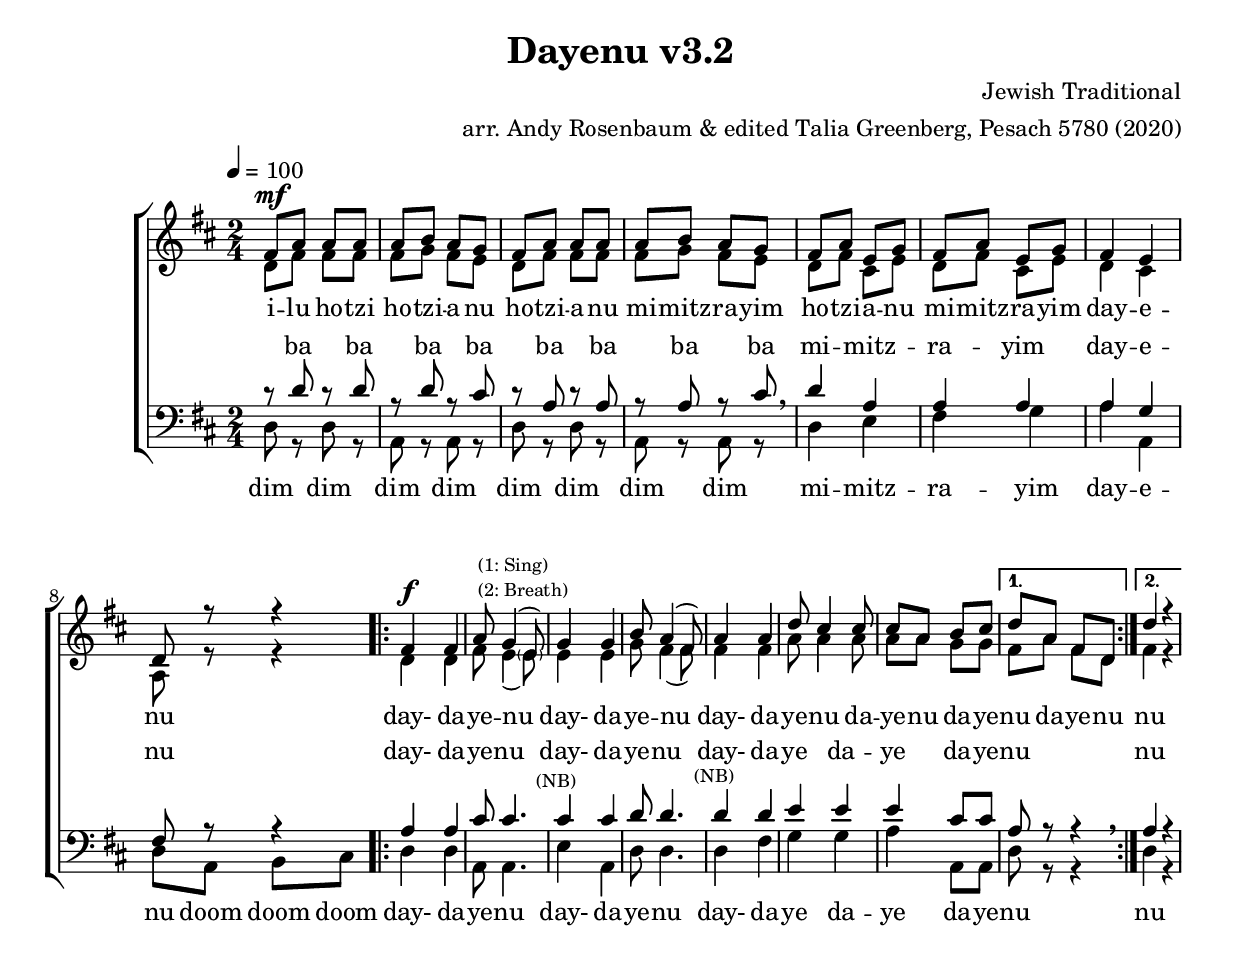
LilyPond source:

\version "2.18.2"  % necessary for upgrading to future LilyPond versions.

\header {
	title = "Dayenu v3.2"
	composer = "Jewish Traditional"
	arranger = "arr. Andy Rosenbaum & edited Talia Greenberg, Pesach 5780 (2020)"
}


\paper {
  top-system-spacing #'basic-distance = #10
  score-system-spacing #'basic-distance = #20
  system-system-spacing #'basic-distance = #20
  last-bottom-spacing #'basic-distance = #10
}

global = {
  \key d \major
  \time 2/4
  \tempo 4 = 100
}

% =========== %
% verse notes %
% =========== %

sopVerse = \relative d' {
	| fis8^\mf a a a | a b a g 
	| fis  a a a | a b a g 
	| fis  a e g | fis a e g 
	| fis4 e     | d8  r8 r4 |
}

altoVerse = \relative d' {
	| d8 fis fis fis | fis g fis e
	| d  fis fis fis | fis g fis e
	| d  fis cis e   | d fis cis e
	| d4 cis         | a8  r8 r4 |
}

tenorVerse = \relative d' {
	| r8 d r d | r d r cis
	| r a r a  | r a r cis
	| d4 a | a a
	| a4 g | fis8  r8 r4 |
}

bassVerse = \relative d {
	| d8 r d r | a r a r
	| d r d r | a r a r \breathe
	| d4 e | fis g
	| a a, | d8 a b cis |
}

% =========== %
% verse words %
% =========== %

mitzWords = \lyricmode {
	| i -- lu ho -- tzi | ho -- tzi -- a -- nu 
	| ho -- tzi -- a -- nu | mi -- mitz -- ra -- yim 
	| ho -- tzi -- a -- nu | mi -- mitz -- ra -- yim 
	| day -- e -- | nu |
}

tenorWords = \lyricmode {
	| ba ba
	| ba ba
	| ba ba
	| ba ba
	| mi -- mitz -- 
	| ra -- yim 
	| day -- e -- 
	| nu  |
}

bassWords = \lyricmode {
	| dim dim
	| dim dim
	| dim dim
	| dim dim
	| mi -- mitz -- 
	| ra -- yim 
	| day -- e -- 
	| nu doom doom doom |
}

% ============ %
% chorus notes %
% ============ %

sopChorusCommon = \relative d' {
	| fis4^\f fis
	| a8 g4(
          \parenthesize
          e8^\markup { \smaller \smaller \center-align
              \column {
                  \line { "(1: Sing)" }
                  \line { "(2: Breath)" }
              }
          }
      )
	| g4 g
	| b8 a4( fis8)
	| a4 a
	| d8 cis4 cis8
	| cis a b cis |
}


sopChorusEndOne = \relative d'' {
	| d8 a fis d |
}

sopChorusEndTwo = \relative d'' {
	| d4 r4 |
}

altoChorusCommon = \relative d' {
	| d4 d
	| fis8 e4( \parenthesize e8 )
	| e4 e
	| g8 fis4( fis8)
	| fis4 fis
	| a8 a4 a8
	| a8 a g g |
}

altoChorusEndOne = \relative d' {
	| fis8 a fis d |
}

altoChorusEndTwo = \relative d' {
	| fis4 r |
}

tenorChorusCommon = \relative d' {
	| a4 a 
	| cis8 cis4.^\markup { \smaller \smaller \halign #-2.7 "(NB)" }
	| cis4 cis 
	| d8 d4.^\markup { \smaller \smaller \halign #-2.7 "(NB)" }
	| d4 d 
	| e e 
	| e cis8 cis |
}

tenorChorusEndOne = \relative d' {
	| a8 r8 r4 \breathe |
}

tenorChorusEndTwo = \relative d' {
	| a4 r |
}

bassChorusCommon = \relative d {
	| d4 d
	| a8 a4.
	| e'4 a,
	| d8 d4.
	| d4 fis
	| g g 
	| a a,8 a |
}

bassChorusEndOne = \relative d {
	| d8 r8 r4 \breathe |
}

bassChorusEndTwo = \relative d {
	| d4 r |
}

% ============ %
% chorus words %
% ============ %

% Specifically allow "day" when in stressed isolation,
%   but keep it "da-" when it's part of the whole word,
%	to avoid closing the diphthong early.

upperChorusWordsCommon = \lyricmode {
	| day- da -- | ye -- nu 
	| day- da -- | ye -- nu
	| day- da -- | ye -- nu da -- 
	| ye -- nu da -- ye --
}

upperChorusWordsEndOne = \lyricmode {
	| nu da -- ye -- nu |
}

upperChorusWordsEndTwo = \lyricmode {
	| nu |
}

lowerChorusWordsCommon = \lyricmode {
	| day- da -- | ye -- nu 
	| day- da -- | ye -- nu
	| day- da -- | ye da -- |
}

tenorChorusWordsCommon = {
	\lowerChorusWordsCommon \lyricmode { | ye da -- ye -- | }
}

tenorChorusWordsEndOne = \lyricmode {
	| nu |
}

tenorChorusWordsEndTwo = \lyricmode {
	| nu |
}

bassChorusWordsCommon = {
	\lowerChorusWordsCommon \lyricmode { | ye da -- ye -- | }
}

bassChorusWordsEndOne = \lyricmode {
	| nu |
}

bassChorusWordsEndTwo = \lyricmode {
	| nu |
}

% ======== %
% in order %
% ======== %

sop = {
	\sopVerse
	\repeat volta 2 \sopChorusCommon
	\alternative {
		{ \sopChorusEndOne }
		{ \sopChorusEndTwo }
	}
}

alto = {
	\altoVerse
	\repeat volta 2 \altoChorusCommon 
	\alternative {
		{ \altoChorusEndOne }
		{ \altoChorusEndTwo }
	}
}

tenor = {
	\tenorVerse
	\repeat volta 2 \tenorChorusCommon
	\alternative {
		{ \tenorChorusEndOne }
		{ \tenorChorusEndTwo }
	}
}

bass = {
	\bassVerse 
	\repeat volta 2 \bassChorusCommon
	\alternative {
		{ \bassChorusEndOne }
		{ \bassChorusEndTwo }
	}
}

sopWordsAll = {
	\mitzWords
	\upperChorusWordsCommon
	\upperChorusWordsEndOne
	\upperChorusWordsEndTwo 
}

altoWordsAll = { 
	\mitzWords
	\upperChorusWordsCommon
	\upperChorusWordsEndOne
	\upperChorusWordsEndTwo 
}

tenorWordsAll = { 
	\tenorWords 
	\tenorChorusWordsCommon 
	\tenorChorusWordsEndOne 
	\tenorChorusWordsEndTwo 
}

bassWordsAll = { 
	\bassWords 
	\bassChorusWordsCommon 
	\bassChorusWordsEndOne 
	\bassChorusWordsEndTwo
}


emptyWords = \lyricmode {}

allStuff = {
  \new ChoirStaff <<
    \new Lyrics = "sopranos" \with {
      % this is needed for lyrics above a staff
      \override VerticalAxisGroup.staff-affinity = #DOWN
    }
    \new Staff = "upper" <<
	\set Staff.midiInstrument = "voice oohs"
      \new Voice = "sopranos" {
        \voiceOne
        << \global \sop >>
      }
      \new Voice = "altos" {
        \voiceTwo
        << \global \alto >>
      }
    >>
    \new Lyrics = "altos"
    \new Lyrics = "tenors" \with {
      % this is needed for lyrics above a staff
      \override VerticalAxisGroup.staff-affinity = #DOWN
    }
    \new Staff = "lower" <<
    \set Staff.midiInstrument = "voice oohs"
      \clef bass
      \new Voice = "tenors" {
        \voiceOne
        << \global \tenor >>
      }
      \new Voice = "basses" {
        \voiceTwo << \global \bass >>
      }
    >>
    \new Lyrics = "basses"
%     \context Lyrics = "sopranos" \lyricsto "sopranos" \emptyWords
    \context Lyrics = "altos" \lyricsto "altos" \altoWordsAll
    \context Lyrics = "tenors" \lyricsto "tenors" \tenorWordsAll
    \context Lyrics = "basses" \lyricsto "basses" \bassWordsAll
  >>
}

% For printed pdf music.
\score {
	\allStuff
	\layout{}
}

% For midi
\score {
	\unfoldRepeats {
		\allStuff
	}
	\midi{ }
}
